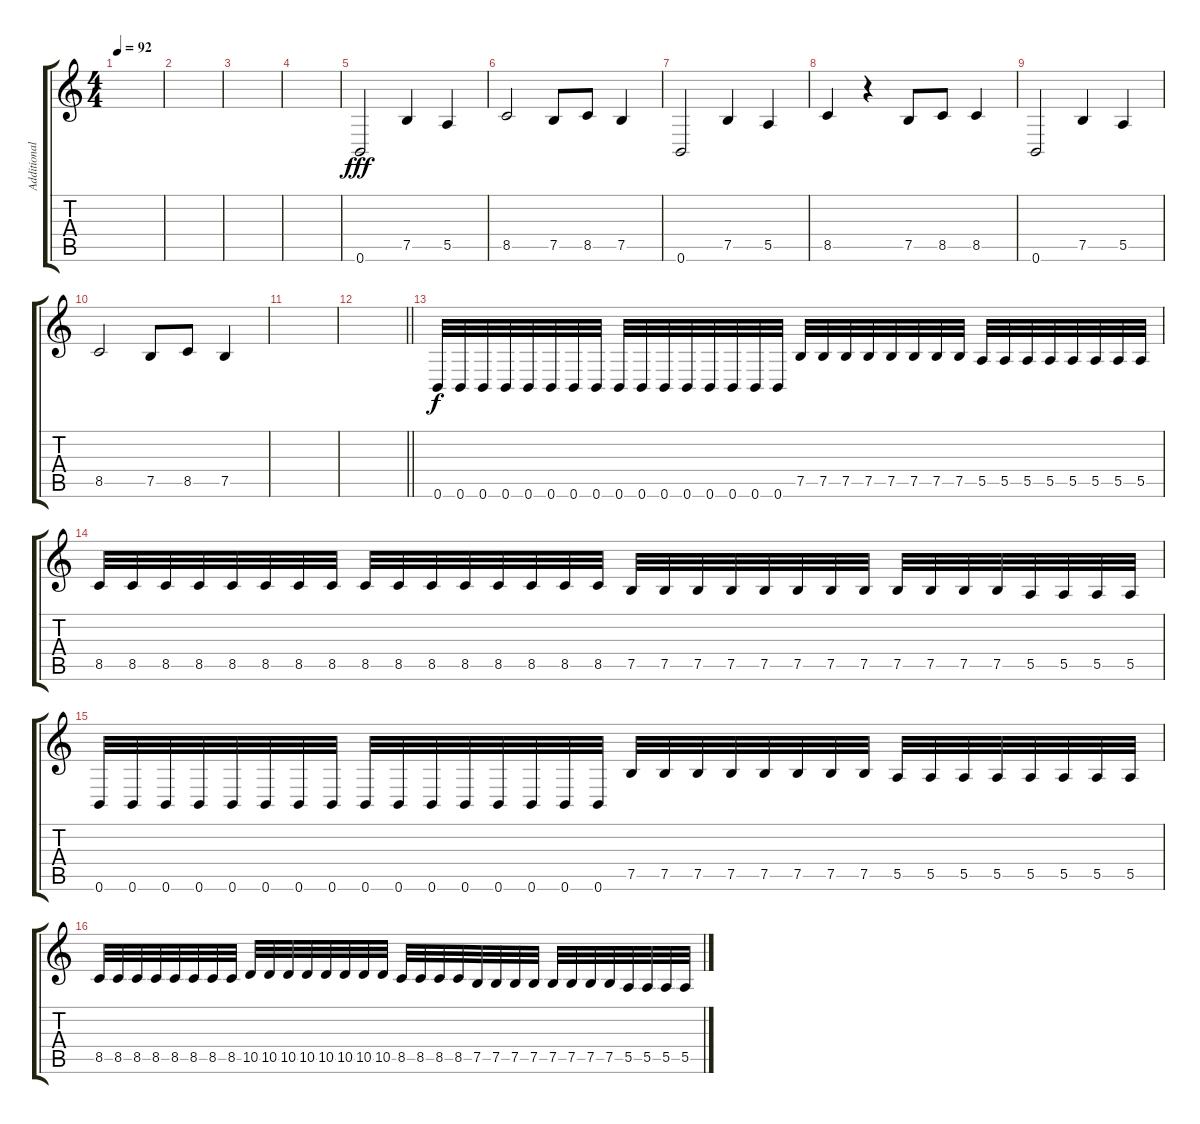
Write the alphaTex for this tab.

\track ("Additional Stuff" "Additional") {instrument distortionguitar}
\staff {score tabs}
\tuning (B3 Gb3 D3 A2 E2 B1) {hide}
\ts (4 4)
\tempo 92
\clef g2
\ks c
|
|
|
|
0.6.2{dy fff} 7.5.4 5.5.4 |
8.5.2 7.5.8 8.5.8 7.5.4 |
0.6.2 7.5.4 5.5.4 |
8.5.4 r.4 7.5.8 8.5.8 8.5.4 |
0.6.2 7.5.4 5.5.4 |
8.5.2 7.5.8 8.5.8 7.5.4 |
|
\barLineRight lightlight
|
\section ("" "")
0.6.32{dy f} 0.6.32 0.6.32 0.6.32 0.6.32 0.6.32 0.6.32 0.6.32 0.6.32 0.6.32 0.6.32 0.6.32 0.6.32 0.6.32 0.6.32 0.6.32 7.5.32 7.5.32 7.5.32 7.5.32 7.5.32 7.5.32 7.5.32 7.5.32 5.5.32 5.5.32 5.5.32 5.5.32 5.5.32 5.5.32 5.5.32 5.5.32 |
8.5.32 8.5.32 8.5.32 8.5.32 8.5.32 8.5.32 8.5.32 8.5.32 8.5.32 8.5.32 8.5.32 8.5.32 8.5.32 8.5.32 8.5.32 8.5.32 7.5.32 7.5.32 7.5.32 7.5.32 7.5.32 7.5.32 7.5.32 7.5.32 7.5.32 7.5.32 7.5.32 7.5.32 5.5.32 5.5.32 5.5.32 5.5.32 |
0.6.32 0.6.32 0.6.32 0.6.32 0.6.32 0.6.32 0.6.32 0.6.32 0.6.32 0.6.32 0.6.32 0.6.32 0.6.32 0.6.32 0.6.32 0.6.32 7.5.32 7.5.32 7.5.32 7.5.32 7.5.32 7.5.32 7.5.32 7.5.32 5.5.32 5.5.32 5.5.32 5.5.32 5.5.32 5.5.32 5.5.32 5.5.32 |
8.5.32 8.5.32 8.5.32 8.5.32 8.5.32 8.5.32 8.5.32 8.5.32 10.5.32 10.5.32 10.5.32 10.5.32 10.5.32 10.5.32 10.5.32 10.5.32 8.5.32 8.5.32 8.5.32 8.5.32 7.5.32 7.5.32 7.5.32 7.5.32 7.5.32 7.5.32 7.5.32 7.5.32 5.5.32 5.5.32 5.5.32 5.5.32
